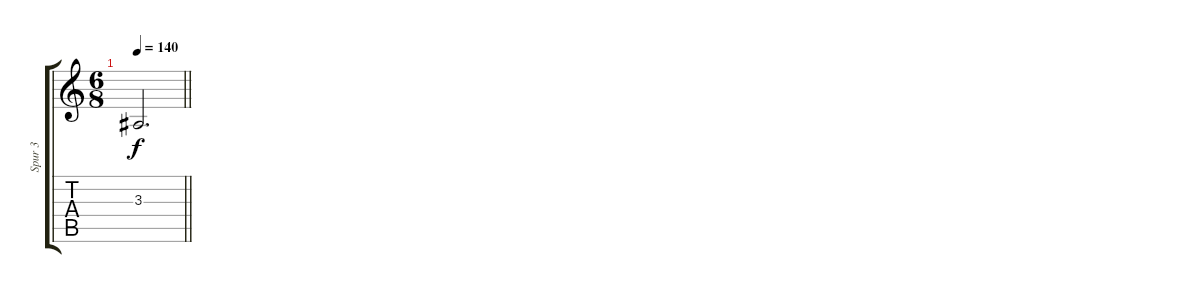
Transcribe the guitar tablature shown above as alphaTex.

\track ("Spur 3" "Spur 3") {instrument viola}
\staff {score tabs}
\tuning (E4 B3 G3 D3 A2 E2) {hide}
\ts (6 8)
\tempo 140
\clef g2
\barLineRight lightlight
\ks c
3.3{t}.2{d dy f}
